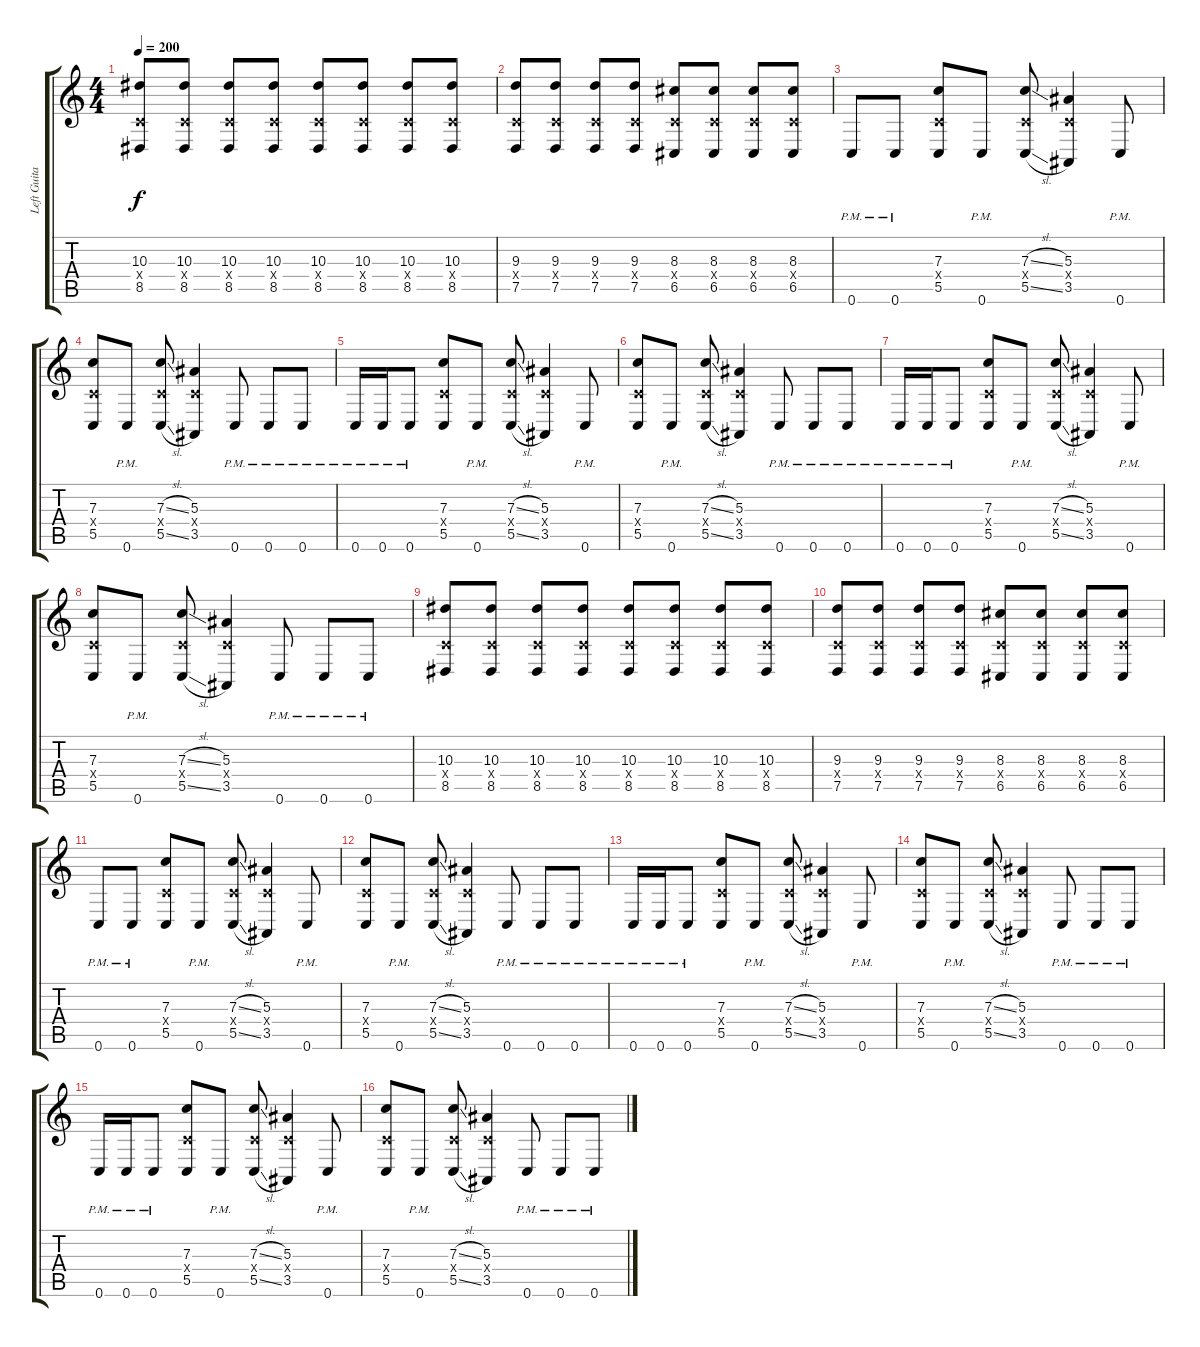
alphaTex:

\track ("Left Guitar" "Left Guita") {instrument overdrivenguitar}
\staff {score tabs}
\tuning (D4 A3 F3 C3 G1 C2) {hide}
\ts (4 4)
\tempo 200
\clef g2
\ks c
(10.3 0.4{x} 8.5).8{dy f} (10.3 0.4{x} 8.5).8 (10.3 0.4{x} 8.5).8 (10.3 0.4{x} 8.5).8 (10.3 0.4{x} 8.5).8 (10.3 0.4{x} 8.5).8 (10.3 0.4{x} 8.5).8 (10.3 0.4{x} 8.5).8 |
(9.3 0.4{x} 7.5).8 (9.3 0.4{x} 7.5).8 (9.3 0.4{x} 7.5).8 (9.3 0.4{x} 7.5).8 (8.3 0.4{x} 6.5).8 (8.3 0.4{x} 6.5).8 (8.3 0.4{x} 6.5).8 (8.3 0.4{x} 6.5).8 |
0.6{pm}.8 0.6{pm}.8 (7.3 0.4{x} 5.5).8 0.6{pm}.8 (7.3{sl} 0.4{x} 5.5{sl}).8 (5.3 0.4{x} 3.5).4 0.6{pm}.8 |
(7.3 0.4{x} 5.5).8 0.6{pm}.8 (7.3{sl} 0.4{x} 5.5{sl}).8 (5.3 0.4{x} 3.5).4 0.6{pm}.8 0.6{pm}.8 0.6{pm}.8 |
0.6{pm}.16 0.6{pm}.16 0.6{pm}.8 (7.3 0.4{x} 5.5).8 0.6{pm}.8 (7.3{sl} 0.4{x} 5.5{sl}).8 (5.3 0.4{x} 3.5).4 0.6{pm}.8 |
(7.3 0.4{x} 5.5).8 0.6{pm}.8 (7.3{sl} 0.4{x} 5.5{sl}).8 (5.3 0.4{x} 3.5).4 0.6{pm}.8 0.6{pm}.8 0.6{pm}.8 |
0.6{pm}.16 0.6{pm}.16 0.6{pm}.8 (7.3 0.4{x} 5.5).8 0.6{pm}.8 (7.3{sl} 0.4{x} 5.5{sl}).8 (5.3 0.4{x} 3.5).4 0.6{pm}.8 |
(7.3 0.4{x} 5.5).8 0.6{pm}.8 (7.3{sl} 0.4{x} 5.5{sl}).8 (5.3 0.4{x} 3.5).4 0.6{pm}.8 0.6{pm}.8 0.6{pm}.8 |
(10.3 0.4{x} 8.5).8 (10.3 0.4{x} 8.5).8 (10.3 0.4{x} 8.5).8 (10.3 0.4{x} 8.5).8 (10.3 0.4{x} 8.5).8 (10.3 0.4{x} 8.5).8 (10.3 0.4{x} 8.5).8 (10.3 0.4{x} 8.5).8 |
(9.3 0.4{x} 7.5).8 (9.3 0.4{x} 7.5).8 (9.3 0.4{x} 7.5).8 (9.3 0.4{x} 7.5).8 (8.3 0.4{x} 6.5).8 (8.3 0.4{x} 6.5).8 (8.3 0.4{x} 6.5).8 (8.3 0.4{x} 6.5).8 |
0.6{pm}.8 0.6{pm}.8 (7.3 0.4{x} 5.5).8 0.6{pm}.8 (7.3{sl} 0.4{x} 5.5{sl}).8 (5.3 0.4{x} 3.5).4 0.6{pm}.8 |
(7.3 0.4{x} 5.5).8 0.6{pm}.8 (7.3{sl} 0.4{x} 5.5{sl}).8 (5.3 0.4{x} 3.5).4 0.6{pm}.8 0.6{pm}.8 0.6{pm}.8 |
0.6{pm}.16 0.6{pm}.16 0.6{pm}.8 (7.3 0.4{x} 5.5).8 0.6{pm}.8 (7.3{sl} 0.4{x} 5.5{sl}).8 (5.3 0.4{x} 3.5).4 0.6{pm}.8 |
(7.3 0.4{x} 5.5).8 0.6{pm}.8 (7.3{sl} 0.4{x} 5.5{sl}).8 (5.3 0.4{x} 3.5).4 0.6{pm}.8 0.6{pm}.8 0.6{pm}.8 |
0.6{pm}.16 0.6{pm}.16 0.6{pm}.8 (7.3 0.4{x} 5.5).8 0.6{pm}.8 (7.3{sl} 0.4{x} 5.5{sl}).8 (5.3 0.4{x} 3.5).4 0.6{pm}.8 |
(7.3 0.4{x} 5.5).8 0.6{pm}.8 (7.3{sl} 0.4{x} 5.5{sl}).8 (5.3 0.4{x} 3.5).4 0.6{pm}.8 0.6{pm}.8 0.6{pm}.8
